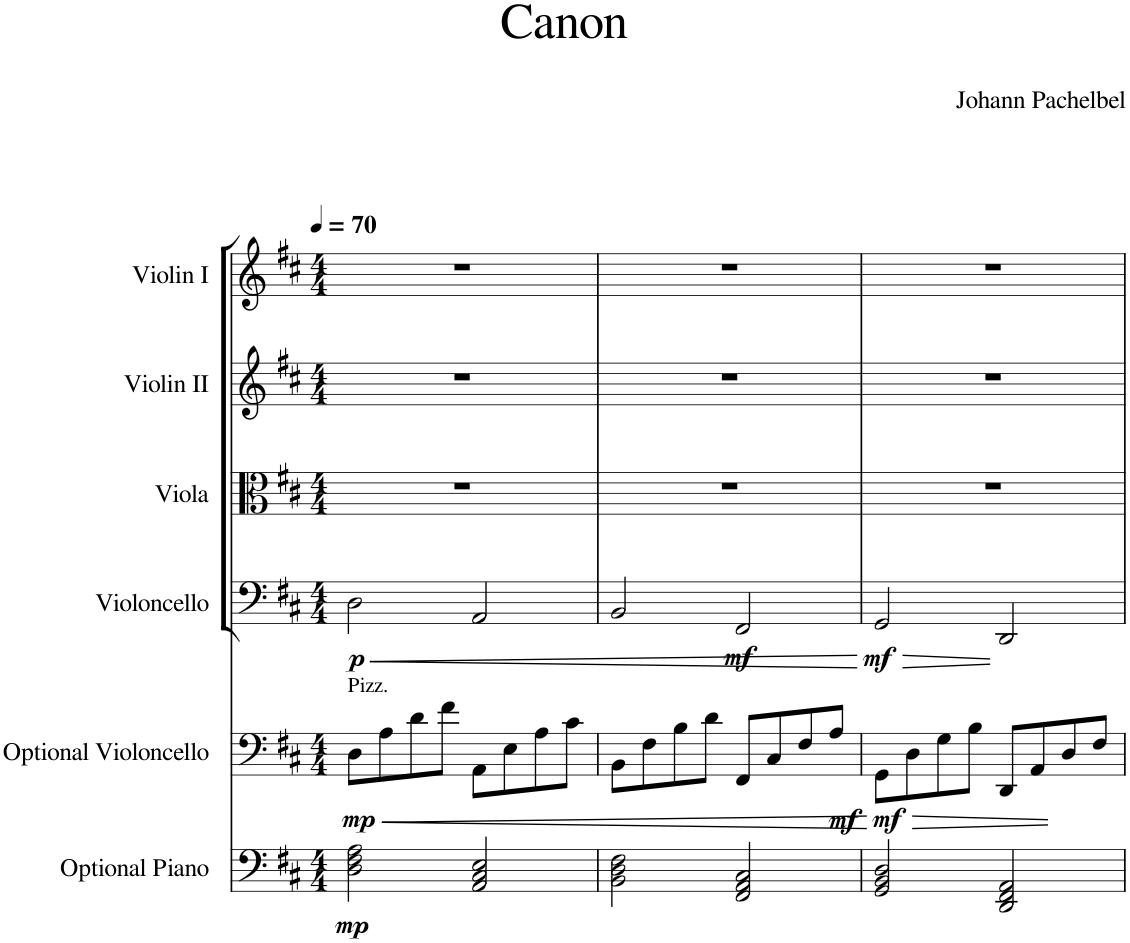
**kern	**dynam	**kern	**dynam	**kern	**dynam	**kern	**kern	**kern
*part6	*part6	*part5	*part5	*part4	*part4	*part3	*part2	*part1
*staff6	*staff6	*staff5	*staff5	*staff4	*staff4	*staff3	*staff2	*staff1
*I"Optional Piano	*	*I"Optional Violoncello	*	*I"Violoncello	*	*I"Viola	*I"Violin II	*I"Violin I
*I'Pno	*	*I'Vc	*	*I'Vc	*	*I'Vla	*I'Vln	*I'Vln
*clefF4	*	*clefF4	*	*clefF4	*	*clefC3	*clefG2	*clefG2
*k[f#c#]	*	*k[f#c#]	*	*k[f#c#]	*	*k[f#c#]	*k[f#c#]	*k[f#c#]
*M4/4	*	*M4/4	*	*M4/4	*	*M4/4	*M4/4	*M4/4
*MM70	*	*MM70	*	*MM70	*	*MM70	*MM70	*MM70
=1	=1	=1	=1	=1	=1	=1	=1	=1
!	!	!LO:TX:a:t=Pizz.	!	!	!	!	!	!
!	!LO:DY:b	!	!LO:HP:b	!	!LO:HP:b	!	!	!
!	!	!	!LO:DY:n=1:b	!	!LO:DY:n=1:b	!	!	!
2D\ 2F#\ 2A\	mp	8D\L	< mp	2D\	< p	1r	1r	1r
.	.	8A\	.	.	.	.	.	.
.	.	8d\	.	.	.	.	.	.
.	.	8f#\J	.	.	.	.	.	.
2AA/ 2C#/ 2E/	.	8AA\L	.	2AA/	.	.	.	.
.	.	8E\	.	.	.	.	.	.
.	.	8A\	.	.	.	.	.	.
.	.	8c#\J	.	.	.	.	.	.
=2	=2	=2	=2	=2	=2	=2	=2	=2
2BB\ 2D\ 2F#\	.	8BB\L	.	2BB/	.	1r	1r	1r
.	.	8F#\	.	.	.	.	.	.
.	.	8B\	.	.	.	.	.	.
.	.	8d\J	.	.	.	.	.	.
!	!	!	!	!	!LO:DY:b	!	!	!
2FF#/ 2AA/ 2C#/	.	8FF#/L	.	2FF#/	mf	.	.	.
.	.	8C#/	.	.	.	.	.	.
.	.	8F#/	.	.	.	.	.	.
!	!	!	!LO:DY:b	!	!	!	!	!
.	.	8A/J	mf	.	.	.	.	.
.	.	.	[	.	[	.	.	.
=3	=3	=3	=3	=3	=3	=3	=3	=3
!	!	!	!LO:DY:b	!	!LO:DY:b	!	!	!
2GG/ 2BB/ 2D/	.	8GG\L	mf	2GG/	mf	1r	1r	1r
.	.	8D\	.	.	.	.	.	.
.	.	8G\	.	.	.	.	.	.
.	.	8B\J	.	.	.	.	.	.
2DD/ 2FF#/ 2AA/	.	8DD/L	.	2DD/	.	.	.	.
.	.	8AA/	.	.	.	.	.	.
.	.	8D/	.	.	.	.	.	.
.	.	8F#/J	.	.	.	.	.	.
=	=	=	=	=	=	=	=	=
*-	*-	*-	*-	*-	*-	*-	*-	*-
